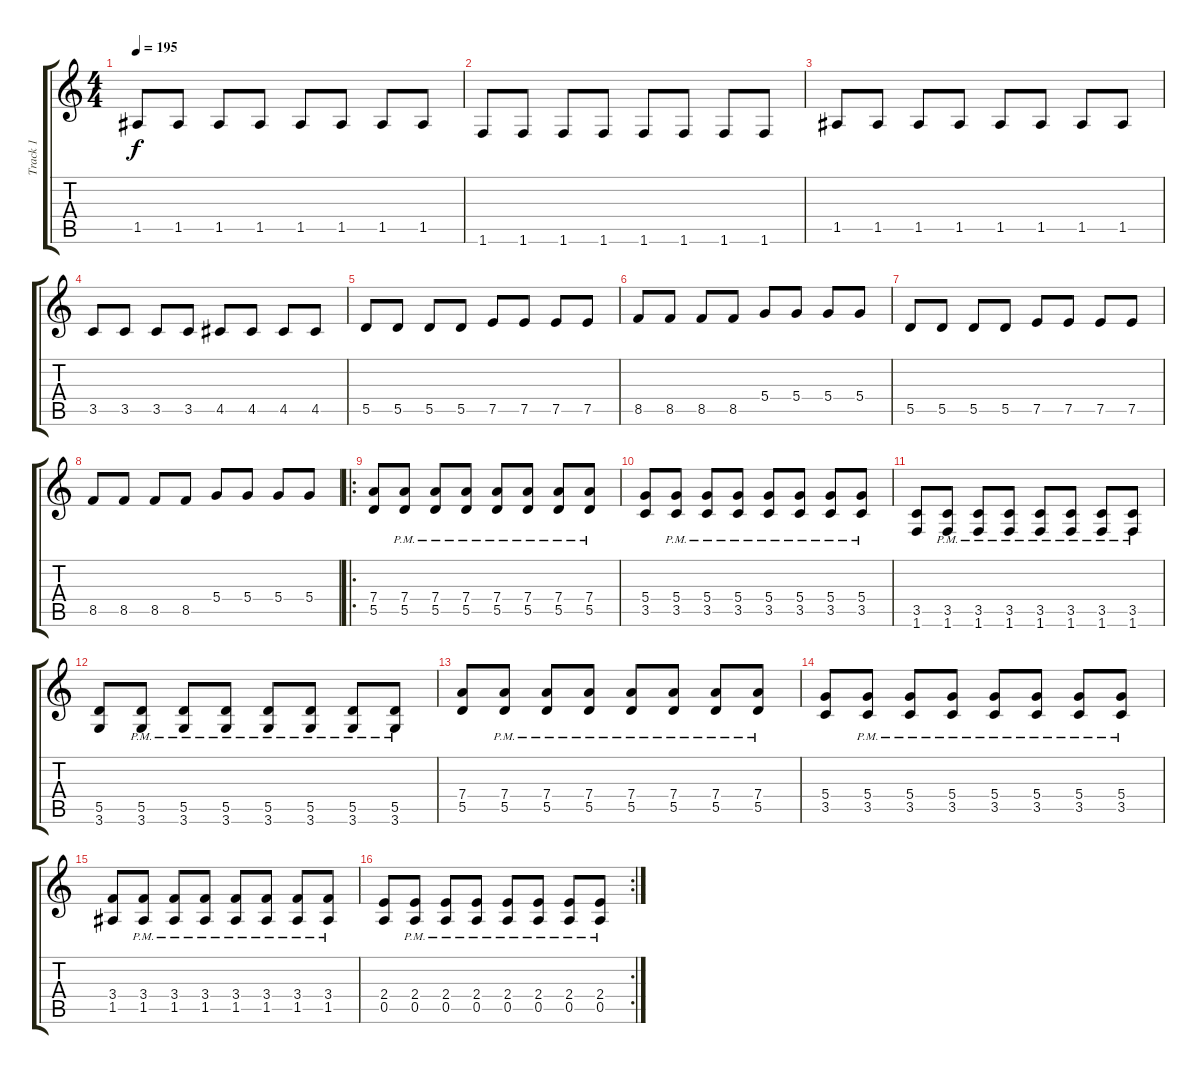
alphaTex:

\track ("Track 1" "Track 1") {instrument distortionguitar}
\staff {score tabs}
\tuning (E4 B3 G3 D3 A2 E2) {hide}
\ts (4 4)
\tempo 195
\clef g2
\ks c
1.5.8{dy f} 1.5.8 1.5.8 1.5.8 1.5.8 1.5.8 1.5.8 1.5.8 |
1.6.8 1.6.8 1.6.8 1.6.8 1.6.8 1.6.8 1.6.8 1.6.8 |
1.5.8 1.5.8 1.5.8 1.5.8 1.5.8 1.5.8 1.5.8 1.5.8 |
3.5.8 3.5.8 3.5.8 3.5.8 4.5.8 4.5.8 4.5.8 4.5.8 |
5.5.8 5.5.8 5.5.8 5.5.8 7.5.8 7.5.8 7.5.8 7.5.8 |
8.5.8 8.5.8 8.5.8 8.5.8 5.4.8 5.4.8 5.4.8 5.4.8 |
5.5.8 5.5.8 5.5.8 5.5.8 7.5.8 7.5.8 7.5.8 7.5.8 |
8.5.8 8.5.8 8.5.8 8.5.8 5.4.8 5.4.8 5.4.8 5.4.8 |
\ro
(7.4 5.5).8 (7.4{pm} 5.5{pm}).8 (7.4{pm} 5.5{pm}).8 (7.4{pm} 5.5{pm}).8 (7.4{pm} 5.5{pm}).8 (7.4{pm} 5.5{pm}).8 (7.4{pm} 5.5{pm}).8 (7.4{pm} 5.5{pm}).8 |
(5.4 3.5).8 (5.4{pm} 3.5{pm}).8 (5.4{pm} 3.5{pm}).8 (5.4{pm} 3.5{pm}).8 (5.4{pm} 3.5{pm}).8 (5.4{pm} 3.5{pm}).8 (5.4{pm} 3.5{pm}).8 (5.4{pm} 3.5{pm}).8 |
(3.5 1.6).8 (3.5{pm} 1.6{pm}).8 (3.5{pm} 1.6{pm}).8 (3.5{pm} 1.6{pm}).8 (3.5{pm} 1.6{pm}).8 (3.5{pm} 1.6{pm}).8 (3.5{pm} 1.6{pm}).8 (3.5{pm} 1.6{pm}).8 |
(5.5 3.6).8 (5.5{pm} 3.6{pm}).8 (5.5{pm} 3.6{pm}).8 (5.5{pm} 3.6{pm}).8 (5.5{pm} 3.6{pm}).8 (5.5{pm} 3.6{pm}).8 (5.5{pm} 3.6{pm}).8 (5.5{pm} 3.6{pm}).8 |
(7.4 5.5).8 (7.4{pm} 5.5{pm}).8 (7.4{pm} 5.5{pm}).8 (7.4{pm} 5.5{pm}).8 (7.4{pm} 5.5{pm}).8 (7.4{pm} 5.5{pm}).8 (7.4{pm} 5.5{pm}).8 (7.4{pm} 5.5{pm}).8 |
(5.4 3.5).8 (5.4{pm} 3.5{pm}).8 (5.4{pm} 3.5{pm}).8 (5.4{pm} 3.5{pm}).8 (5.4{pm} 3.5{pm}).8 (5.4{pm} 3.5{pm}).8 (5.4{pm} 3.5{pm}).8 (5.4{pm} 3.5{pm}).8 |
(3.4 1.5).8 (3.4{pm} 1.5{pm}).8 (3.4{pm} 1.5{pm}).8 (3.4{pm} 1.5{pm}).8 (3.4{pm} 1.5{pm}).8 (3.4{pm} 1.5{pm}).8 (3.4{pm} 1.5{pm}).8 (3.4{pm} 1.5{pm}).8 |
\rc 2
(2.4 0.5).8 (2.4{pm} 0.5{pm}).8 (2.4{pm} 0.5{pm}).8 (2.4{pm} 0.5{pm}).8 (2.4{pm} 0.5{pm}).8 (2.4{pm} 0.5{pm}).8 (2.4{pm} 0.5{pm}).8 (2.4{pm} 0.5{pm}).8
